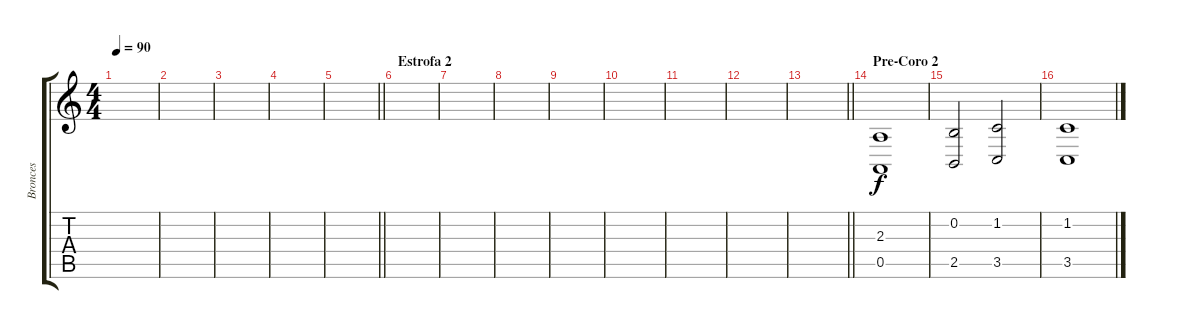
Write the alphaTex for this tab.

\track ("Bronces" "Bronces") {instrument brasssection}
\staff {score tabs}
\tuning (E4 B3 G3 D3 A2 E2) {hide}
\ts (4 4)
\tempo 90
\clef g2
\ks c
|
|
|
|
\barLineRight lightlight
|
\section ("" "Estrofa 2")
|
|
|
|
|
|
|
\barLineRight lightlight
|
\section ("" "Pre-Coro 2")
(2.3 0.5).1 |
(0.2 2.5).2 (1.2 3.5).2 |
(1.2 3.5).1
